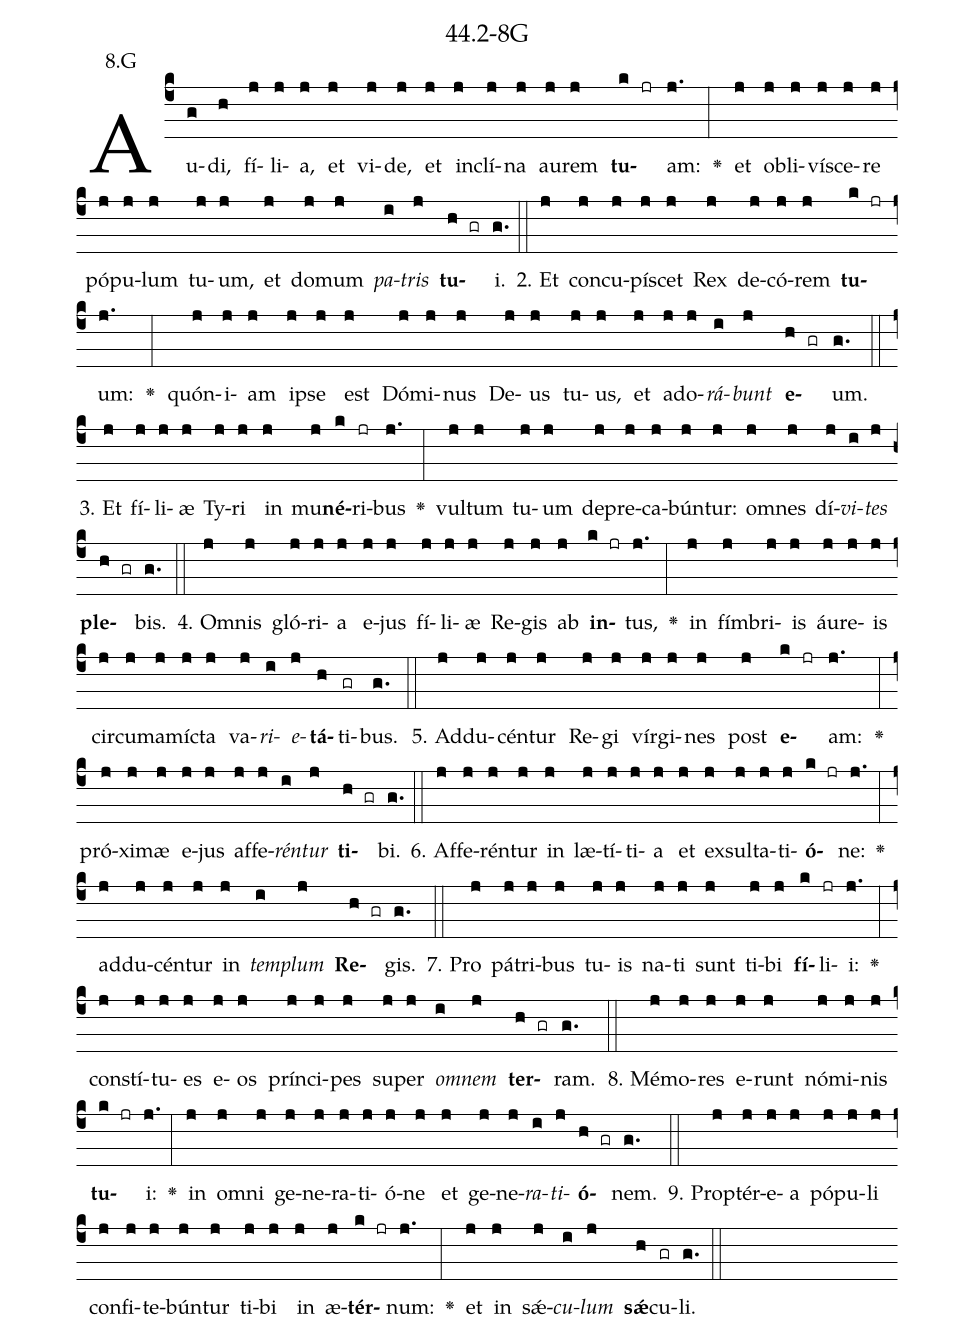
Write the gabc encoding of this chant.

name: 44.2-8G;
annotation: 8.G;
%%
(c4)Au(g)di,(h) fí(j)li(j)a,(j) et(j) vi(j)de,(j) et(j) in(j)clí(j)na(j) au(j)rem(j) <b>tu</b>(k jr)am:(j.) <v>\greheightstar</v>(:) et(j) ob(j)li(j)ví(j)sce(j)re(j) pó(j)pu(j)lum(j) tu(j)um,(j) et(j) do(j)mum(j) <i>pa</i>(i)<i>tris</i>(j) <b>tu</b>(h gr)i.(g.) (::)
2. Et(j) con(j)cu(j)pí(j)scet(j) Rex(j) de(j)có(j)rem(j) <b>tu</b>(k jr)um:(j.) <v>\greheightstar</v>(:) quón(j)i(j)am(j) ip(j)se(j) est(j) Dó(j)mi(j)nus(j) De(j)us(j) tu(j)us,(j) et(j) ad(j)o(j)<i>rá</i>(i)<i>bunt</i>(j) <b>e</b>(h gr)um.(g.) (::)
3. Et(j) fí(j)li(j)æ(j) Ty(j)ri(j) in(j) mu(j)<b>né</b>(k)ri(jr)bus(j.) <v>\greheightstar</v>(:) vul(j)tum(j) tu(j)um(j) de(j)pre(j)ca(j)bún(j)tur:(j) om(j)nes(j) dí(j)<i>vi</i>(i)<i>tes</i>(j) <b>ple</b>(h gr)bis.(g.) (::)
4. Om(j)nis(j) gló(j)ri(j)a(j) e(j)jus(j) fí(j)li(j)æ(j) Re(j)gis(j) ab(j) <b>in</b>(k jr)tus,(j.) <v>\greheightstar</v>(:) in(j) fím(j)bri(j)is(j) áu(j)re(j)is(j) cir(j)cum(j)a(j)míc(j)ta(j) va(j)<i>ri</i>(i)<i>e</i>(j)<b>tá</b>(h)ti(gr)bus.(g.) (::)
5. Ad(j)du(j)cén(j)tur(j) Re(j)gi(j) vír(j)gi(j)nes(j) post(j) <b>e</b>(k jr)am:(j.) <v>\greheightstar</v>(:) pró(j)xi(j)mæ(j) e(j)jus(j) af(j)fe(j)<i>rén</i>(i)<i>tur</i>(j) <b>ti</b>(h gr)bi.(g.) (::)
6. Af(j)fe(j)rén(j)tur(j) in(j) læ(j)tí(j)ti(j)a(j) et(j) ex(j)sul(j)ta(j)ti(j)<b>ó</b>(k jr)ne:(j.) <v>\greheightstar</v>(:) ad(j)du(j)cén(j)tur(j) in(j) <i>tem</i>(i)<i>plum</i>(j) <b>Re</b>(h gr)gis.(g.) (::)
7. Pro(j) pá(j)tri(j)bus(j) tu(j)is(j) na(j)ti(j) sunt(j) ti(j)bi(j) <b>fí</b>(k)li(jr)i:(j.) <v>\greheightstar</v>(:) con(j)stí(j)tu(j)es(j) e(j)os(j) prín(j)ci(j)pes(j) su(j)per(j) <i>om</i>(i)<i>nem</i>(j) <b>ter</b>(h gr)ram.(g.) (::)
8. Mé(j)mo(j)res(j) e(j)runt(j) nó(j)mi(j)nis(j) <b>tu</b>(k jr)i:(j.) <v>\greheightstar</v>(:) in(j) om(j)ni(j) ge(j)ne(j)ra(j)ti(j)ó(j)ne(j) et(j) ge(j)ne(j)<i>ra</i>(i)<i>ti</i>(j)<b>ó</b>(h gr)nem.(g.) (::)
9. Prop(j)tér(j)e(j)a(j) pó(j)pu(j)li(j) con(j)fi(j)te(j)bún(j)tur(j) ti(j)bi(j) in(j) æ(j)<b>tér</b>(k jr)num:(j.) <v>\greheightstar</v>(:) et(j) in(j) sǽ(j)<i>cu</i>(i)<i>lum</i>(j) <b>sǽ</b>(h)cu(gr)li.(g.) (::)
